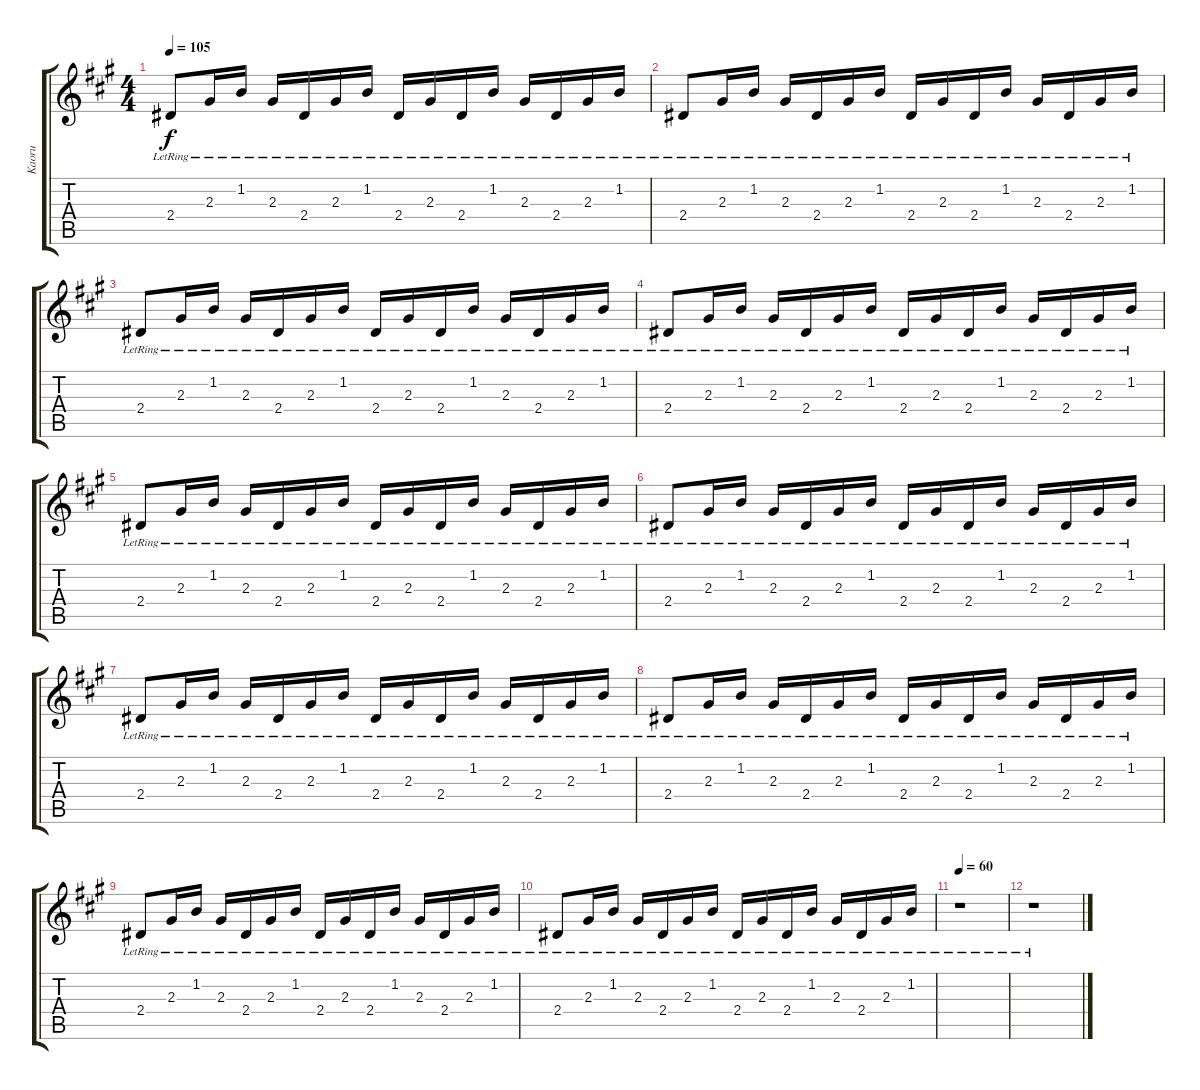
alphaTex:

\track ("Kaoru" "Kaoru") {instrument acousticguitarsteel}
\staff {score tabs}
\tuning (Eb4 Bb3 Gb3 Db3 Ab2 Db2) {hide}
\ts (4 4)
\tempo 105
\clef g2
\ks f#minor
2.4{lr}.8{dy f} 2.3{lr}.16 1.2{lr}.16 2.3{lr}.16 2.4{lr}.16 2.3{lr}.16 1.2{lr}.16 2.4{lr}.16 2.3{lr}.16 2.4{lr}.16 1.2{lr}.16 2.3{lr}.16 2.4{lr}.16 2.3{lr}.16 1.2{lr}.16 |
2.4{lr}.8{volume 4} 2.3{lr}.16 1.2{lr}.16 2.3{lr}.16 2.4{lr}.16 2.3{lr}.16 1.2{lr}.16 2.4{lr}.16 2.3{lr}.16 2.4{lr}.16 1.2{lr}.16 2.3{lr}.16 2.4{lr}.16 2.3{lr}.16 1.2{lr}.16 |
2.4{lr}.8 2.3{lr}.16 1.2{lr}.16 2.3{lr}.16 2.4{lr}.16 2.3{lr}.16 1.2{lr}.16 2.4{lr}.16 2.3{lr}.16 2.4{lr}.16 1.2{lr}.16 2.3{lr}.16 2.4{lr}.16 2.3{lr}.16 1.2{lr}.16 |
2.4{lr}.8 2.3{lr}.16 1.2{lr}.16 2.3{lr}.16 2.4{lr}.16 2.3{lr}.16 1.2{lr}.16 2.4{lr}.16 2.3{lr}.16 2.4{lr}.16 1.2{lr}.16 2.3{lr}.16 2.4{lr}.16 2.3{lr}.16 1.2{lr}.16 |
2.4{lr}.8 2.3{lr}.16 1.2{lr}.16 2.3{lr}.16 2.4{lr}.16 2.3{lr}.16 1.2{lr}.16 2.4{lr}.16 2.3{lr}.16 2.4{lr}.16 1.2{lr}.16 2.3{lr}.16 2.4{lr}.16 2.3{lr}.16 1.2{lr}.16 |
2.4{lr}.8{volume 3} 2.3{lr}.16 1.2{lr}.16 2.3{lr}.16 2.4{lr}.16 2.3{lr}.16 1.2{lr}.16 2.4{lr}.16 2.3{lr}.16 2.4{lr}.16 1.2{lr}.16 2.3{lr}.16 2.4{lr}.16 2.3{lr}.16 1.2{lr}.16 |
2.4{lr}.8 2.3{lr}.16 1.2{lr}.16 2.3{lr}.16 2.4{lr}.16 2.3{lr}.16 1.2{lr}.16 2.4{lr}.16 2.3{lr}.16 2.4{lr}.16 1.2{lr}.16 2.3{lr}.16 2.4{lr}.16 2.3{lr}.16 1.2{lr}.16 |
2.4{lr}.8 2.3{lr}.16 1.2{lr}.16 2.3{lr}.16 2.4{lr}.16 2.3{lr}.16 1.2{lr}.16 2.4{lr}.16 2.3{lr}.16 2.4{lr}.16 1.2{lr}.16 2.3{lr}.16 2.4{lr}.16 2.3{lr}.16 1.2{lr}.16 |
2.4{lr}.8{volume 1} 2.3{lr}.16 1.2{lr}.16 2.3{lr}.16 2.4{lr}.16 2.3{lr}.16 1.2{lr}.16 2.4{lr}.16 2.3{lr}.16 2.4{lr}.16 1.2{lr}.16 2.3{lr}.16 2.4{lr}.16 2.3{lr}.16 1.2{lr}.16 |
2.4{lr}.8 2.3{lr}.16 1.2{lr}.16 2.3{lr}.16 2.4{lr}.16 2.3{lr}.16 1.2{lr}.16 2.4{lr}.16{volume 0} 2.3{lr}.16 2.4{lr}.16 1.2{lr}.16 2.3{lr}.16 2.4{lr}.16 2.3{lr}.16 1.2{lr}.16 |
\tempo 60
r.1 |
r.1
